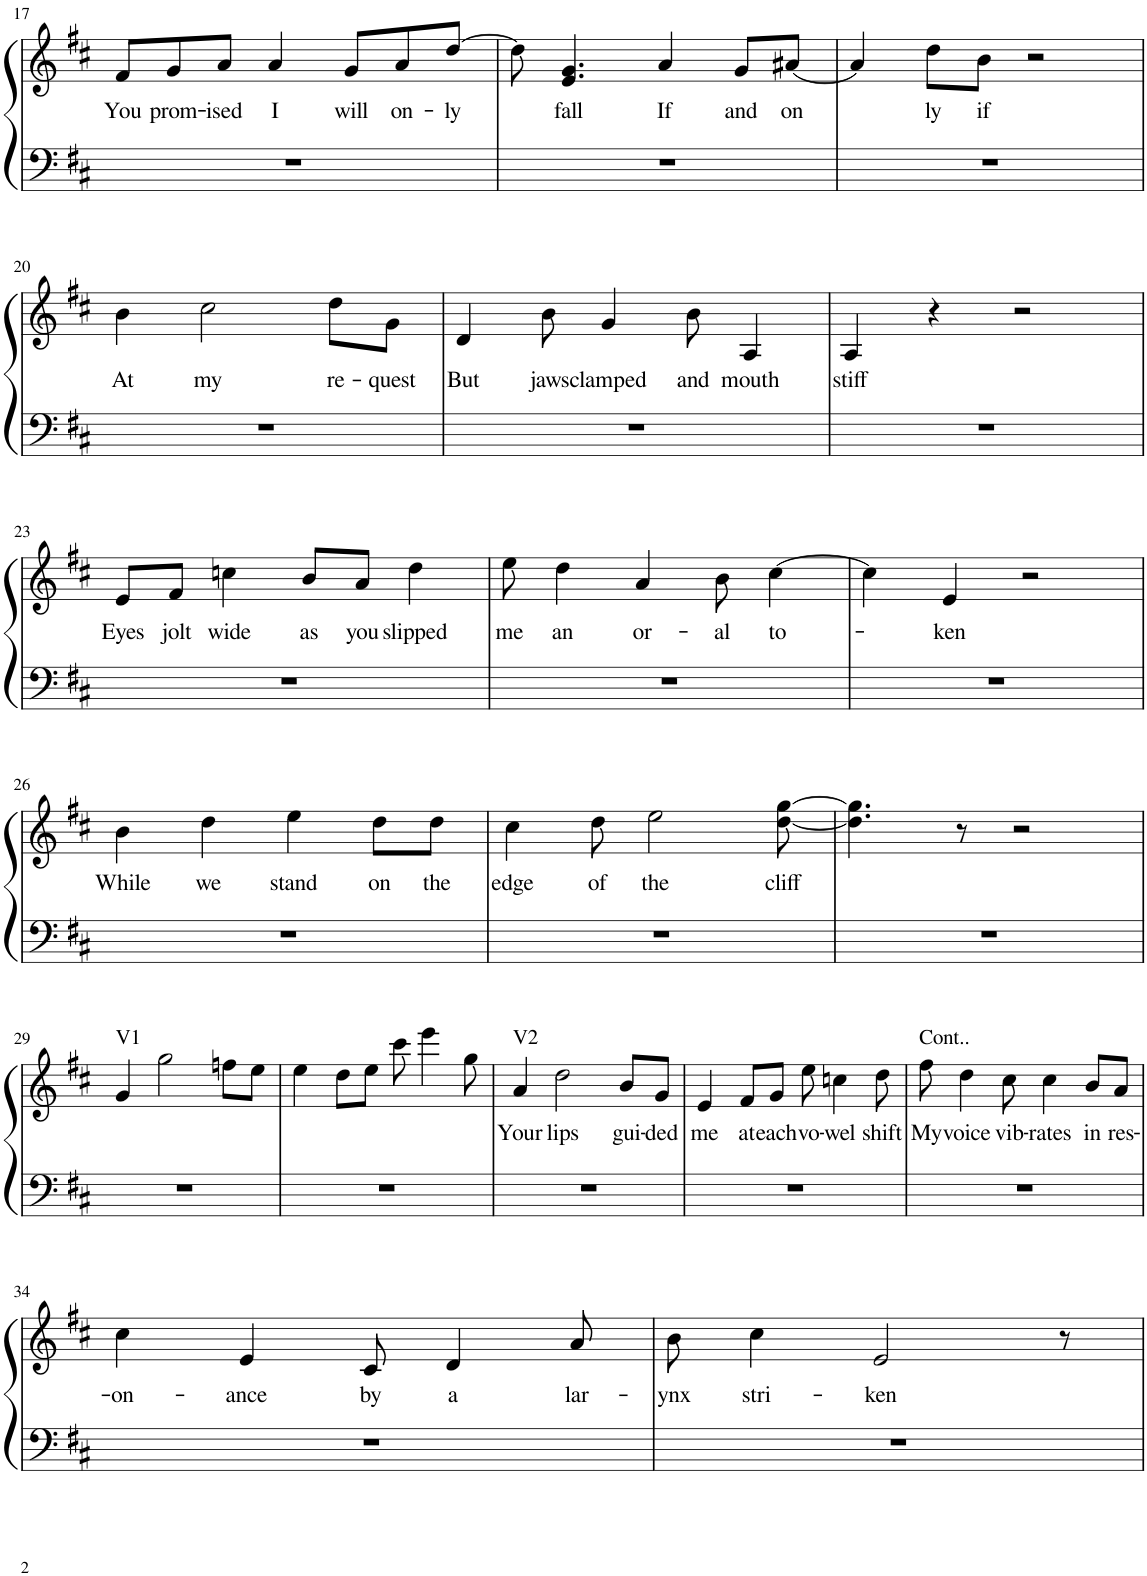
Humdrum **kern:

**kern	**kern	**text
*part1	*part1	*part1
*staff2	*staff1	*staff1
*I"Piano	*	*
*I'Pno.	*	*
!!LO:PB:g=z
*clefF4	*clefG2	*
*k[f#c#]	*k[f#c#]	*
*M4/4	*M4/4	*
=17	=17	=17
!	!	!LO:LY:b
1r	8f#/L	You
!	!	!LO:LY:b
.	8g/	prom-
!	!	!LO:LY:b
.	8a/J	-ised
!	!	!LO:LY:b
.	4a/	I
!	!	!LO:LY:b
.	8g/L	will
!	!	!LO:LY:b
.	8a/	on-
!	!	!LO:LY:b
.	[8dd/J	-ly
=18	=18	=18
1r	8dd\]	.
!	!	!LO:LY:b
.	4.e/ 4.g/	fall
!	!	!LO:LY:b
.	4a/	If
!	!	!LO:LY:b
.	8g/L	and
!	!	!LO:LY:b
.	[8a#X/J	on
=19	=19	=19
1r	4a#/]	.
!	!	!LO:LY:b
.	8dd\L	ly
!	!	!LO:LY:b
.	8b\J	if
.	2r	.
!!LO:LB:g=z
=20	=20	=20
!	!	!LO:LY:b
1r	4b\	At
!	!	!LO:LY:b
.	2cc#\	my
!	!	!LO:LY:b
.	8dd\L	re-
!	!	!LO:LY:b
.	8g\J	-quest
=21	=21	=21
!	!	!LO:LY:b
1r	4d/	But
!	!	!LO:LY:b
.	8b\	jaws
!	!	!LO:LY:b
.	4g/	clamped
!	!	!LO:LY:b
.	8b\	and
!	!	!LO:LY:b
.	4A/	mouth
=22	=22	=22
!	!	!LO:LY:b
1r	4A/	stiff
.	4r	.
.	2r	.
!!LO:LB:g=z
=23	=23	=23
!	!	!LO:LY:b
1r	8e/L	Eyes
!	!	!LO:LY:b
.	8f#/J	jolt
!	!	!LO:LY:b
.	4ccn\	wide
!	!	!LO:LY:b
.	8b/L	as
!	!	!LO:LY:b
.	8a/J	you
!	!	!LO:LY:b
.	4dd\	slipped
=24	=24	=24
!	!	!LO:LY:b
1r	8ee\	me
!	!	!LO:LY:b
.	4dd\	an
!	!	!LO:LY:b
.	4a/	or-
!	!	!LO:LY:b
.	8b\	-al
!	!	!LO:LY:b
.	[4cc#\	to-
=25	=25	=25
1r	4cc#\]	.
!	!	!LO:LY:b
.	4e/	ken
.	2r	.
!!LO:LB:g=z
=26	=26	=26
!	!	!LO:LY:b
1r	4b\	While
!	!	!LO:LY:b
.	4dd\	we
!	!	!LO:LY:b
.	4ee\	stand
!	!	!LO:LY:b
.	8dd\L	on
!	!	!LO:LY:b
.	8dd\J	the
=27	=27	=27
!	!	!LO:LY:b
1r	4cc#\	edge
!	!	!LO:LY:b
.	8dd\	of
!	!	!LO:LY:b
.	2ee\	the
!	!	!LO:LY:b
.	[8dd\ [8gg\	cliff
=28	=28	=28
1r	4.dd\] 4.gg\]	.
.	8r	.
.	2r	.
!!LO:LB:g=z
=29	=29	=29
!	!LO:TX:a:t=V1	!
1r	4g/	.
.	2gg\	.
.	8ffn\L	.
.	8ee\J	.
=30	=30	=30
1r	4ee\	.
.	8dd\L	.
.	8ee\J	.
.	8ccc#\	.
.	4eee\	.
.	8gg\	.
=31	=31	=31
!	!LO:TX:a:t=V2	!
!	!	!LO:LY:b
1r	4a/	Your
!	!	!LO:LY:b
.	2dd\	lips
!	!	!LO:LY:b
.	8b/L	gui-
!	!	!LO:LY:b
.	8g/J	-ded
=32	=32	=32
!	!	!LO:LY:b
1r	4e/	me
!	!	!LO:LY:b
.	8f#/L	at
!	!	!LO:LY:b
.	8g/J	each
!	!	!LO:LY:b
.	8ee\	vo-
!	!	!LO:LY:b
.	4ccn\	-wel
!	!	!LO:LY:b
.	8dd\	shift
=33	=33	=33
!	!LO:TX:a:t=Cont..	!
!	!	!LO:LY:b
1r	8ff#\	My
!	!	!LO:LY:b
.	4dd\	voice
!	!	!LO:LY:b
.	8cc#\	vib-
!	!	!LO:LY:b
.	4cc#\	-rates
!	!	!LO:LY:b
.	8b/L	in
!	!	!LO:LY:b
.	8a/J	res-
!!LO:LB:g=z
=34	=34	=34
!	!	!LO:LY:b
1r	4cc#\	-on-
!	!	!LO:LY:b
.	4e/	-ance
!	!	!LO:LY:b
.	8c#/	by
!	!	!LO:LY:b
.	4d/	a
!	!	!LO:LY:b
.	8a/	lar-
=35	=35	=35
!	!	!LO:LY:b
1r	8b\	-ynx
!	!	!LO:LY:b
.	4cc#\	stri-
!	!	!LO:LY:b
.	2e/	-ken
.	8r	.
=	=	=
*-	*-	*-
